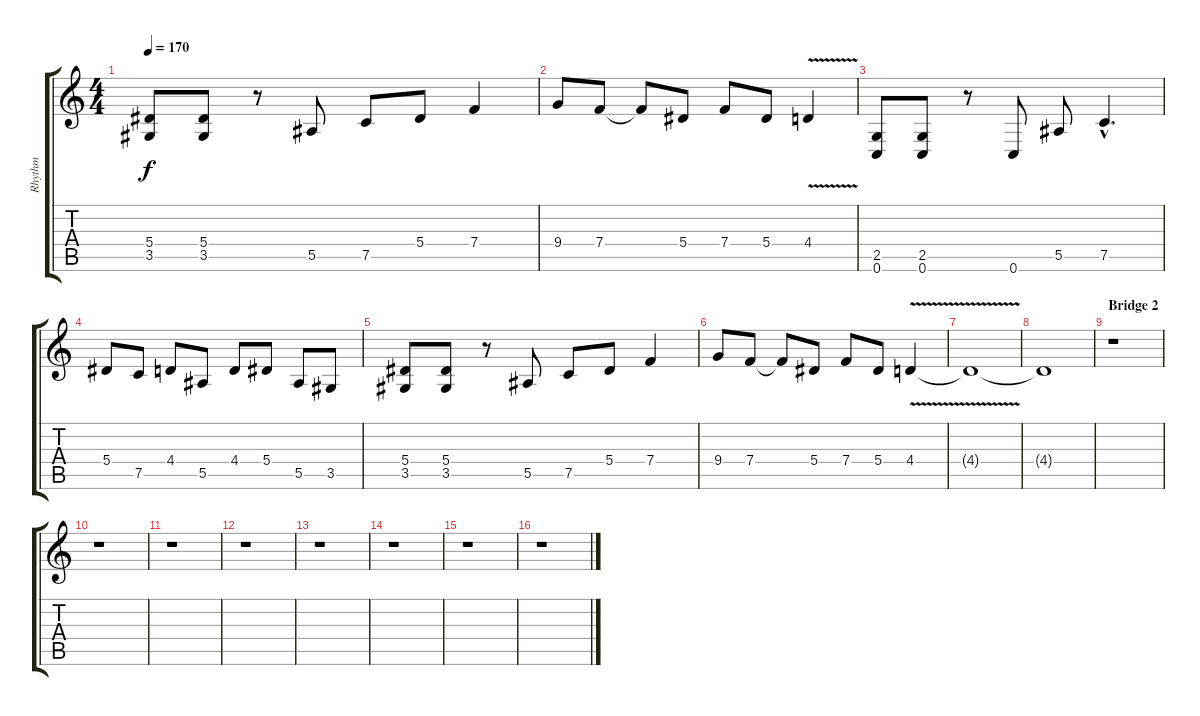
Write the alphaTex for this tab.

\track ("Rhythm" "Rhythm") {instrument distortionguitar}
\staff {score tabs}
\tuning (C4 G3 Eb3 Bb2 F2 C2) {hide}
\ts (4 4)
\tempo 170
\clef g2
\ks c
(5.4 3.5).8{dy f} (5.4 3.5).8 r.8 5.5.8 7.5.8 5.4.8 7.4.4 |
9.4.8 7.4.8 7.4{t}.8 5.4.8 7.4.8 5.4.8 4.4{v}.4 |
(2.5 0.6).8 (2.5 0.6).8 r.8 0.6.8 5.5.8 7.5{hac}.4{d} |
5.4.8 7.5.8 4.4.8 5.5.8 4.4.8 5.4.8 5.5.8 3.5.8 |
(5.4 3.5).8 (5.4 3.5).8 r.8 5.5.8 7.5.8 5.4.8 7.4.4 |
9.4.8 7.4.8 7.4{t}.8 5.4.8 7.4.8 5.4.8 4.4{v}.4 |
4.4{t}.1 |
4.4{t}.1 |
\section ("" "Bridge 2")
r.1 |
r.1 |
r.1 |
r.1 |
r.1 |
r.1 |
r.1 |
r.1
